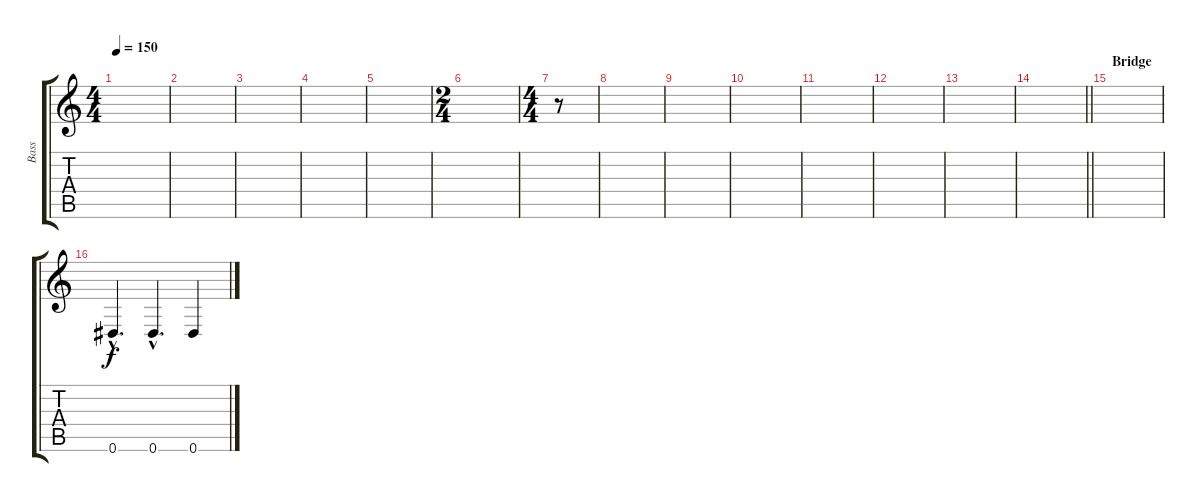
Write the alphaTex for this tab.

\track ("Bass" "Bass") {instrument electricbassfinger}
\staff {score tabs}
\tuning (Eb4 Bb3 Gb3 Db3 Ab2 Eb2) {hide}
\ts (4 4)
\tempo 150
\clef g2
\ks c
|
|
|
|
|
\ts (2 4)
|
\ts (4 4)
r.8 |
|
|
|
|
|
|
\barLineRight lightlight
|
\section ("" "Bridge")
|
0.6{hac}.4{d volume 12} 0.6{hac}.4{d} 0.6.4
